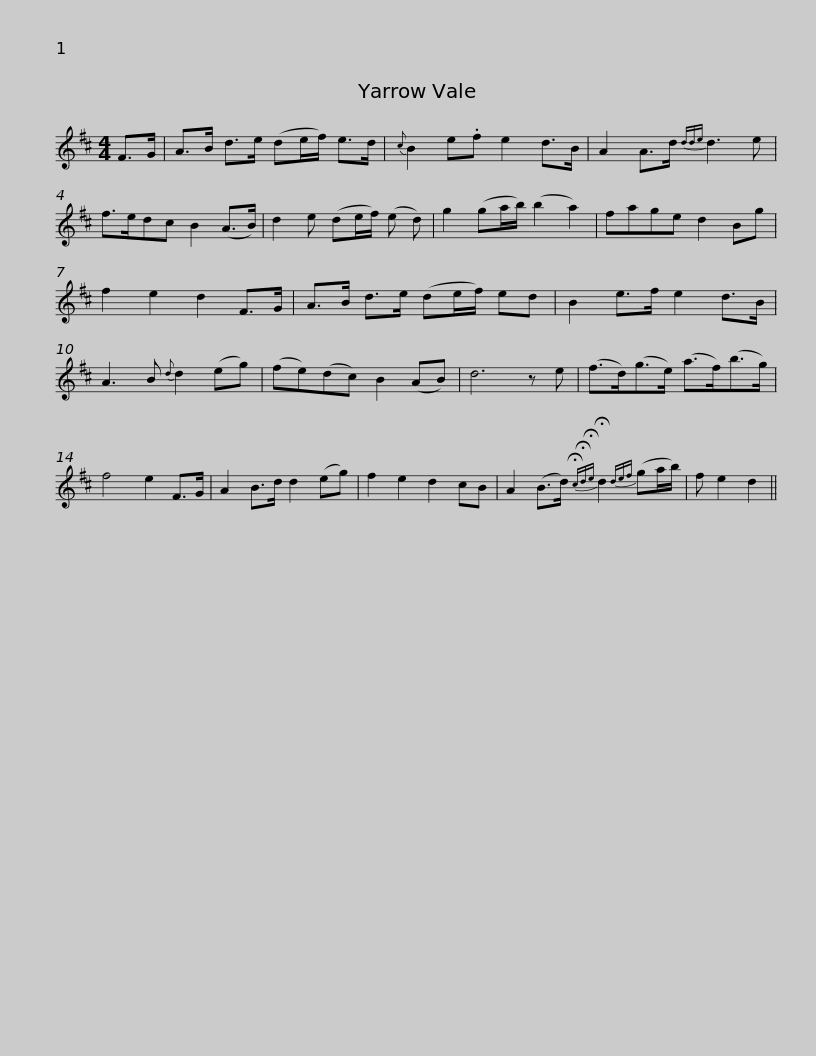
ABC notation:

X:1
L:1/8
M:4/4
I:linebreak $
K:D
V:1 treble
V:1
 F>G | A>B d>e (de/f/) e>d |{c} B2 e.f e2 d>B | A2 A>d{dde} d3 e | f>edc B2 (A>B) | %5
 d2 e (de/f/) (e d) |$ g2 (ga/b/) (b2 a2) | fage d2 Bg | f2 e2 d2 F>G | A>B d>e (de/f/) ed | %10
 B2 e>f e2 d>B | A3 B{d} d2 (eg) |$ (fe)(dc) B2 (AB) | d6 z e | (f>d)(g>e) (a>f)(b>g) | %15
 f4 e2 F>G | A2 B>d d2 (eg) | f2 e2 d2 cB |$ A2 (B>d){!fermata!c!fermata!d!fermata!e} !fermata!d2{def} (ga/b/) | f e2 d2 || %20
